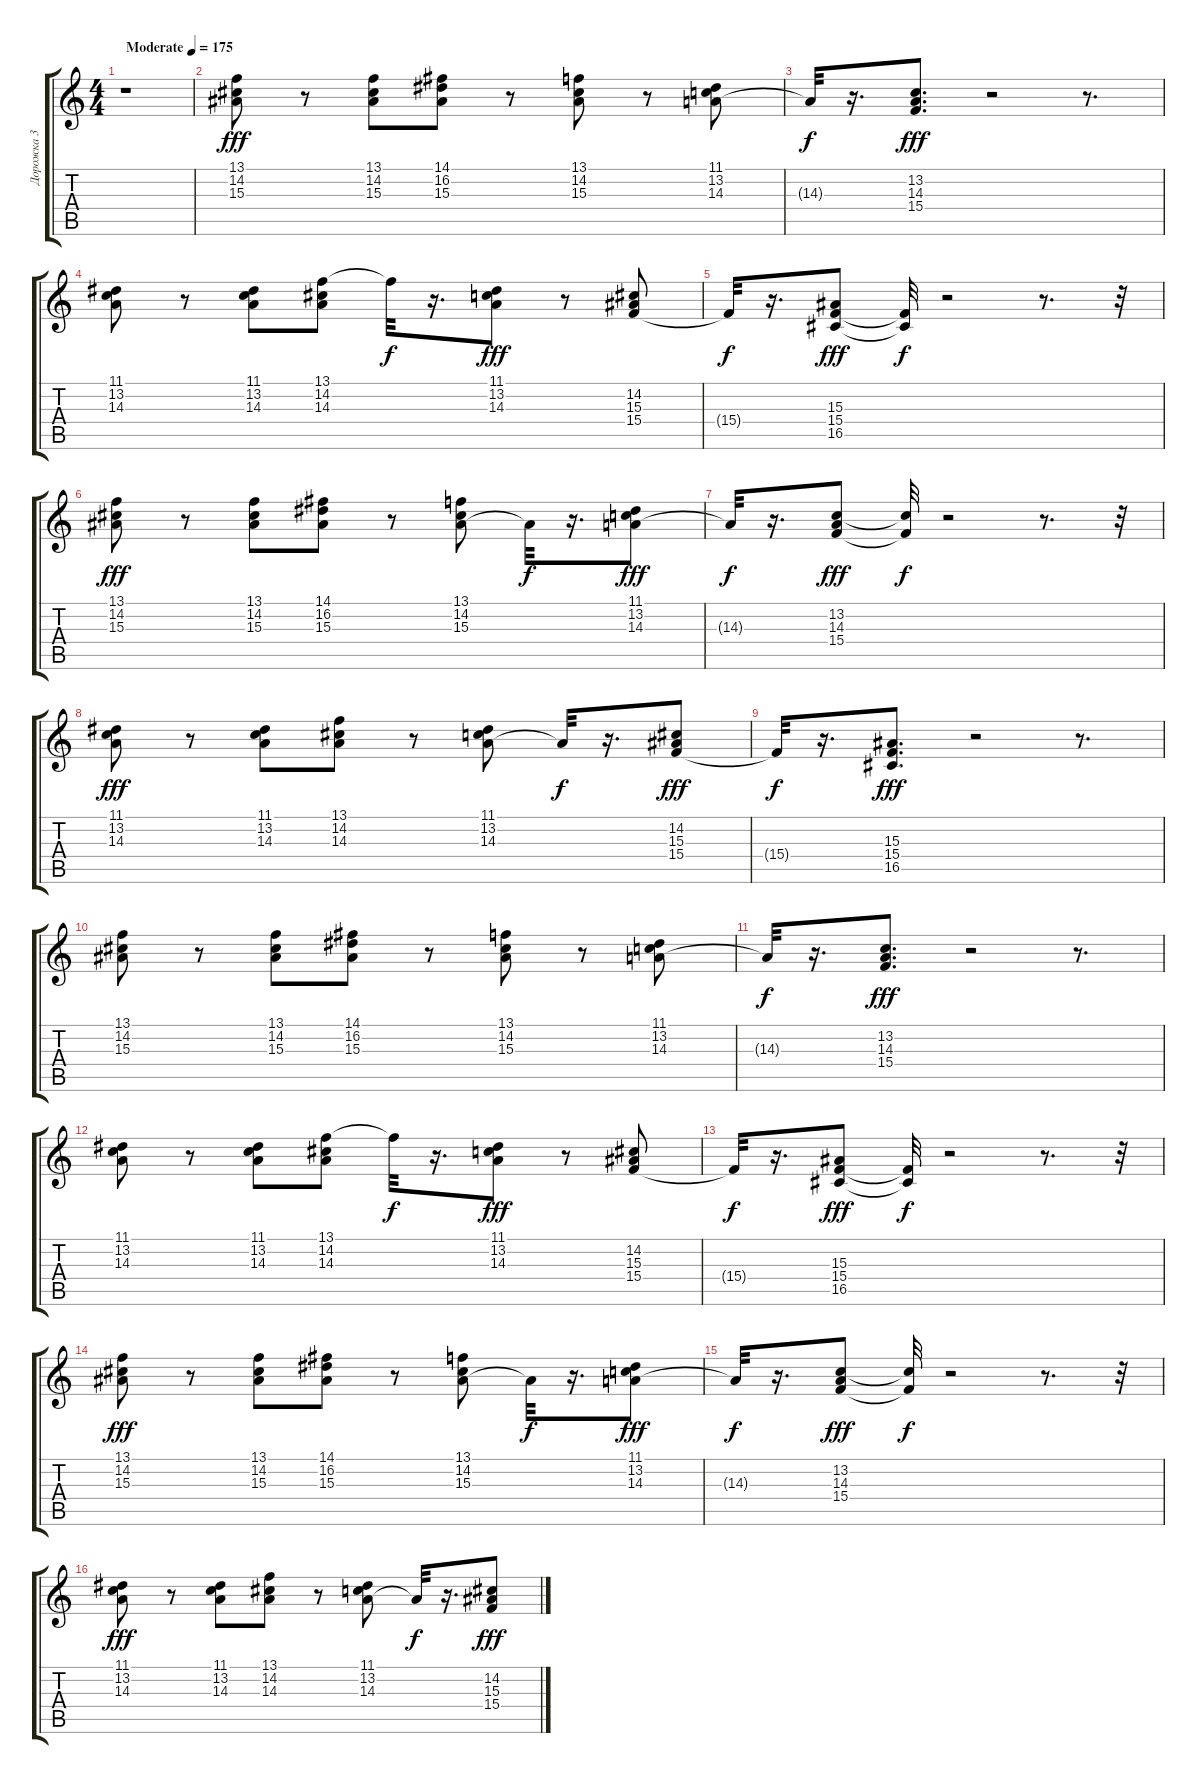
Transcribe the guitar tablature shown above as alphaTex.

\track ("Дорожка 3" "Дорожка 3") {instrument brasssection}
\staff {score tabs}
\tuning (E4 B3 G3 D3 A2 E2) {hide}
\ts (4 4)
\tempo (175 "Moderate")
\clef g2
\ks c
r.1{dy fff instrument brasssection} |
(13.1 14.2 15.3).8 r.8 (13.1 14.2 15.3).8 (14.1 16.2 15.3).8 r.8 (13.1 14.2 15.3).8 r.8 (11.1 13.2 14.3).8 |
14.3{t}.32{dy f} r.16{d} (13.2 14.3 15.4).8{d dy fff} r.2 r.8{d} |
(11.1 13.2 14.3).8 r.8 (11.1 13.2 14.3).8 (13.1 14.2 14.3).8 13.1{t}.32{dy f} r.16{d} (11.1 13.2 14.3).8{dy fff} r.8 (14.2 15.3 15.4).8 |
15.4{t}.32{dy f} r.16{d} (15.3 15.4 16.5).8{dy fff} (15.4{t} 16.5{t}).32{dy f} r.2 r.8{d} r.32 |
(13.1 14.2 15.3).8{dy fff} r.8 (13.1 14.2 15.3).8 (14.1 16.2 15.3).8 r.8 (13.1 14.2 15.3).8 15.3{t}.32{dy f} r.16{d} (11.1 13.2 14.3).8{dy fff} |
14.3{t}.32{dy f} r.16{d} (13.2 14.3 15.4).8{dy fff} (13.2{t} 15.4{t}).32{dy f} r.2 r.8{d} r.32 |
(11.1 13.2 14.3).8{dy fff} r.8 (11.1 13.2 14.3).8 (13.1 14.2 14.3).8 r.8 (11.1 13.2 14.3).8 14.3{t}.32{dy f} r.16{d} (14.2 15.3 15.4).8{dy fff} |
15.4{t}.32{dy f} r.16{d} (15.3 15.4 16.5).8{d dy fff} r.2 r.8{d} |
(13.1 14.2 15.3).8 r.8 (13.1 14.2 15.3).8 (14.1 16.2 15.3).8 r.8 (13.1 14.2 15.3).8 r.8 (11.1 13.2 14.3).8 |
14.3{t}.32{dy f} r.16{d} (13.2 14.3 15.4).8{d dy fff} r.2 r.8{d} |
(11.1 13.2 14.3).8 r.8 (11.1 13.2 14.3).8 (13.1 14.2 14.3).8 13.1{t}.32{dy f} r.16{d} (11.1 13.2 14.3).8{dy fff} r.8 (14.2 15.3 15.4).8 |
15.4{t}.32{dy f} r.16{d} (15.3 15.4 16.5).8{dy fff} (15.4{t} 16.5{t}).32{dy f} r.2 r.8{d} r.32 |
(13.1 14.2 15.3).8{dy fff} r.8 (13.1 14.2 15.3).8 (14.1 16.2 15.3).8 r.8 (13.1 14.2 15.3).8 15.3{t}.32{dy f} r.16{d} (11.1 13.2 14.3).8{dy fff} |
14.3{t}.32{dy f} r.16{d} (13.2 14.3 15.4).8{dy fff} (13.2{t} 15.4{t}).32{dy f} r.2 r.8{d} r.32 |
(11.1 13.2 14.3).8{dy fff} r.8 (11.1 13.2 14.3).8 (13.1 14.2 14.3).8 r.8 (11.1 13.2 14.3).8 14.3{t}.32{dy f} r.16{d} (14.2 15.3 15.4).8{dy fff}
